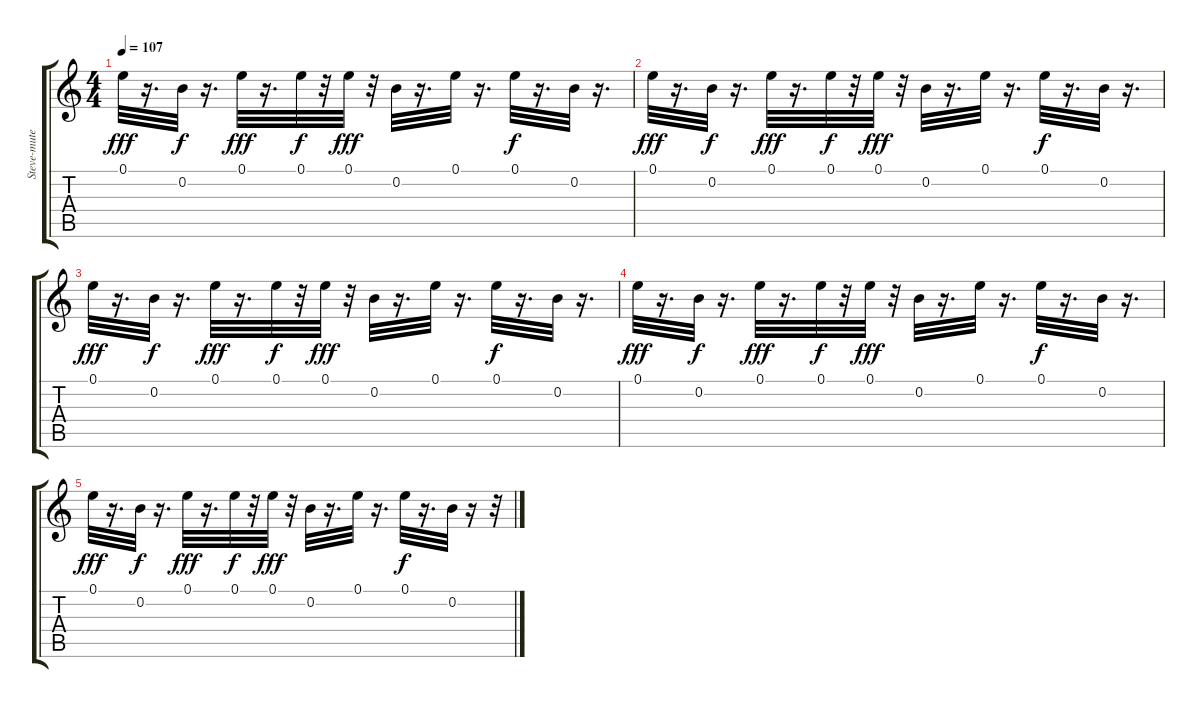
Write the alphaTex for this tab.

\track ("Steve-mute" "Steve-mute") {instrument electricguitarmuted}
\staff {score tabs}
\tuning (E4 B3 G3 D3 A2 E2) {hide}
\ts (4 4)
\tempo 107
\clef g2
\ks c
0.1.32{dy fff volume 7} r.16{d} 0.2.32{dy f volume 7} r.16{d} 0.1.32{dy fff volume 7} r.16{d} 0.1.32{dy f volume 6} r.32 0.1.32{dy fff} r.32 0.2.32{volume 6} r.16{d} 0.1.32{volume 6} r.16{d} 0.1.32{dy f volume 6} r.16{d} 0.2.32{volume 6} r.16{d} |
0.1.32{dy fff volume 6} r.16{d} 0.2.32{dy f volume 6} r.16{d} 0.1.32{dy fff volume 5} r.16{d} 0.1.32{dy f volume 5} r.32 0.1.32{dy fff} r.32 0.2.32{volume 5} r.16{d} 0.1.32{volume 5} r.16{d} 0.1.32{dy f volume 5} r.16{d} 0.2.32{volume 4} r.16{d} |
0.1.32{dy fff volume 4} r.16{d} 0.2.32{dy f volume 4} r.16{d} 0.1.32{dy fff volume 4} r.16{d} 0.1.32{dy f volume 4} r.32 0.1.32{dy fff volume 4} r.32 0.2.32 r.16{d} 0.1.32{volume 3} r.16{d} 0.1.32{dy f volume 3} r.16{d} 0.2.32{volume 3} r.16{d} |
0.1.32{dy fff volume 3} r.16{d} 0.2.32{dy f volume 3} r.16{d} 0.1.32{dy fff volume 2} r.16{d} 0.1.32{dy f volume 2} r.32 0.1.32{dy fff volume 2} r.32 0.2.32{volume 2} r.16{d} 0.1.32{volume 2} r.16{d} 0.1.32{dy f volume 2} r.16{d} 0.2.32{volume 2} r.16{d} |
0.1.32{dy fff volume 2} r.16{d} 0.2.32{dy f volume 1} r.16{d} 0.1.32{dy fff volume 1} r.16{d} 0.1.32{dy f volume 1} r.32 0.1.32{dy fff} r.32 0.2.32{volume 1} r.16{d} 0.1.32{volume 1} r.16{d} 0.1.32{dy f volume 0} r.16{d} 0.2.32{volume 0} r.16 r.32
